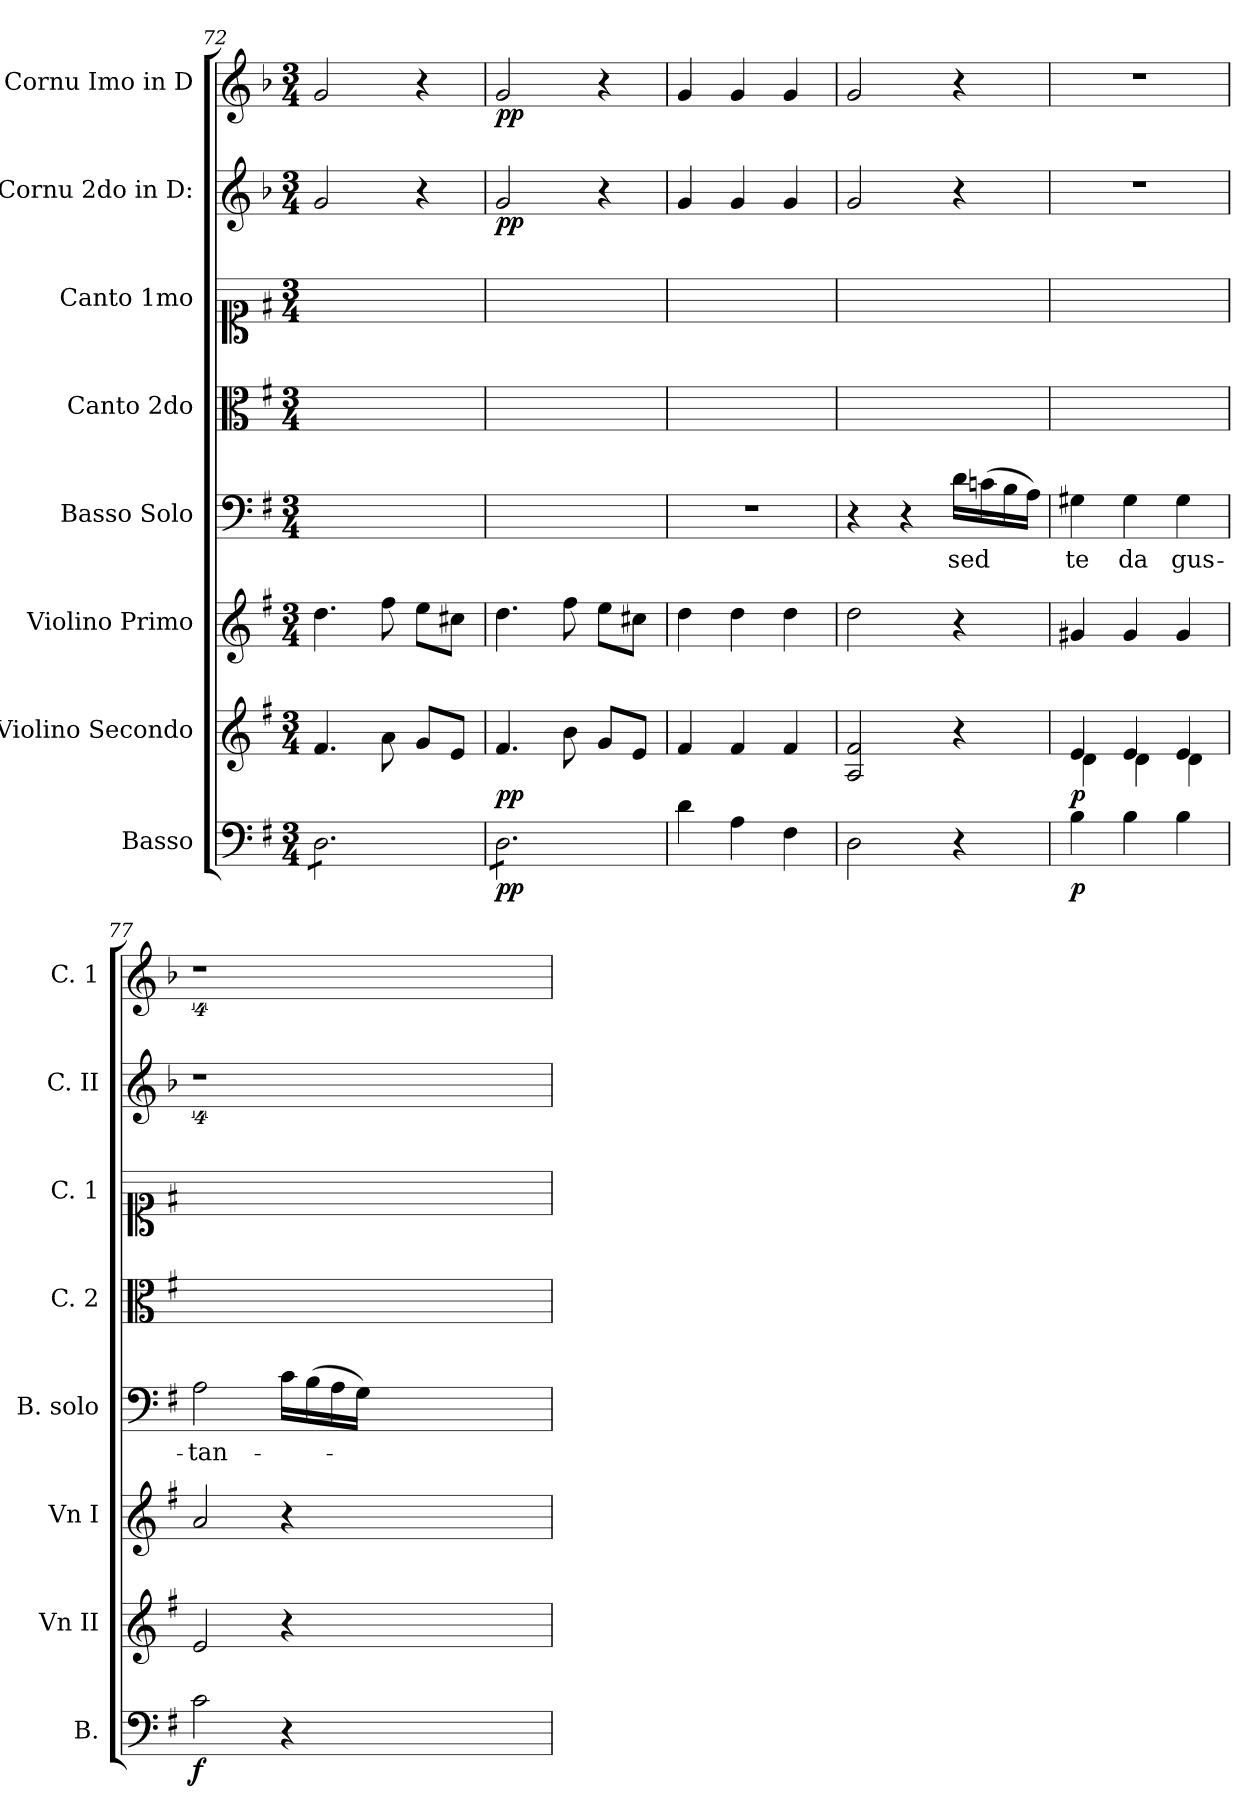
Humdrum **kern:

**kern	**dynam	**kern	**dynam	**kern	**dynam	**kern	**text	**kern	**kern	**kern	**dynam	**kern	**dynam
*part8	*part8	*part7	*part7	*part6	*part6	*part5	*part5	*part4	*part3	*part2	*part2	*part1	*part1
*staff8	*staff8	*staff7	*staff7	*staff6	*staff6	*staff5	*staff5	*staff4	*staff3	*staff2	*staff2	*staff1	*staff1
*I"Basso	*	*I"Violino Secondo	*	*I"Violino Primo	*	*I"Basso Solo	*	*I"Canto 2do	*I"Canto 1mo	*I"Cornu 2do in D:	*	*I"Cornu Imo in D	*
*I'B.	*	*I'Vn II	*	*I'Vn I	*	*I'B. solo	*	*I'C. 2	*I'C. 1	*I'C. II	*	*I'C. 1	*
*clefF4	*	*clefG2	*	*clefG2	*	*clefF4	*	*clefC3	*clefC1	*clefG2	*	*clefG2	*
*	*	*	*	*	*	*	*	*	*	*ITrd-1c-2	*	*ITrd-1c-2	*
*k[f#]	*	*k[f#]	*	*k[f#]	*	*k[f#]	*	*k[f#]	*k[f#]	*k[f#]	*	*k[f#]	*
*G:	*	*G:	*	*G:	*	*G:	*	*G:	*G:	*G:	*	*G:	*
*M3/4	*	*M3/4	*	*M3/4	*	*M3/4	*	*M3/4	*M3/4	*M3/4	*	*M3/4	*
=72	=72	=72	=72	=72	=72	=72	=72	=72	=72	=72	=72	=72	=72
*tremolo	*	*	*	*	*	*	*	*	*	*	*	*	*
8D\L	.	4.f#/	.	4.dd\	.	2.ryy	.	2.ryy	2.ryy	2a/	.	2a/	.
8D\	.	.	.	.	.	.	.	.	.	.	.	.	.
8D\	.	.	.	.	.	.	.	.	.	.	.	.	.
8D\	.	8a\	.	8ff#\	.	.	.	.	.	.	.	.	.
8D\	.	8g/L	.	8ee\L	.	.	.	.	.	4r	.	4r	.
8D\J	.	8e/J	.	8cc#X\J	.	.	.	.	.	.	.	.	.
=73	=73	=73	=73	=73	=73	=73	=73	=73	=73	=73	=73	=73	=73
8D\L	pp	4.f#/	pp	4.dd\	pianis	2.ryy	.	2.ryy	2.ryy	2a/	pp	2a/	pp
8D\	.	.	.	.	.	.	.	.	.	.	.	.	.
8D\	.	.	.	.	.	.	.	.	.	.	.	.	.
8D\	.	8b\	.	8ff#\	.	.	.	.	.	.	.	.	.
8D\	.	8g/L	.	8ee\L	.	.	.	.	.	4r	.	4r	.
8D\J	.	8e/J	.	8cc#X\J	.	.	.	.	.	.	.	.	.
*Xtremolo	*	*	*	*	*	*	*	*	*	*	*	*	*
=74	=74	=74	=74	=74	=74	=74	=74	=74	=74	=74	=74	=74	=74
4d\	.	4f#/	.	4dd\	.	2.r	.	2.ryy	2.ryy	4a/	.	4a/	.
4A\	.	4f#/	.	4dd\	.	.	.	.	.	4a/	.	4a/	.
4F#\	.	4f#/	.	4dd\	.	.	.	.	.	4a/	.	4a/	.
=75	=75	=75	=75	=75	=75	=75	=75	=75	=75	=75	=75	=75	=75
2D\	.	2A/ 2f#/	.	2dd\	.	4r	.	2.ryy	2.ryy	2a/	.	2a/	.
.	.	.	.	.	.	4r	.	.	.	.	.	.	.
4r	.	4r	.	4r	.	16d\LL	sed	.	.	4r	.	4r	.
.	.	.	.	.	.	(16cn\	.	.	.	.	.	.	.
.	.	.	.	.	.	16B\	.	.	.	.	.	.	.
.	.	.	.	.	.	16A\JJ)	.	.	.	.	.	.	.
=76	=76	=76	=76	=76	=76	=76	=76	=76	=76	=76	=76	=76	=76
*	*	*^	*	*	*	*	*	*	*	*	*	*	*
4B\	p	4e/	4d\	p	4g#X/	.	4G#X\	te	2.ryy	2.ryy	2.r	.	2.r	.
4B\	.	4e/	4d\	.	4g#/	.	4G#\	da	.	.	.	.	.	.
4B\	.	4e/	4d\	.	4g#/	.	4G#\	gus-	.	.	.	.	.	.
*	*	*v	*v	*	*	*	*	*	*	*	*	*	*	*
=77	=77	=77	=77	=77	=77	=77	=77	=77	=77	=77	=77	=77	=77
2c\	f	2e/	for	2a/	.	2A\	-tan-	2.ryy	2.ryy	4%9r	.	4%9r	.
4r	.	4r	.	4r	.	16c\LL	.	.	.	.	.	.	.
.	.	.	.	.	.	(16B\	.	.	.	.	.	.	.
.	.	.	.	.	.	16A\	.	.	.	.	.	.	.
.	.	.	.	.	.	16G\JJ)	.	.	.	.	.	.	.
1.ryy	.	1.ryy	.	1.ryy	.	1.ryy	.	1.ryy	1.ryy	.	.	.	.
=	=	=	=	=	=	=	=	=	=	=	=	=	=
*-	*-	*-	*-	*-	*-	*-	*-	*-	*-	*-	*-	*-	*-
